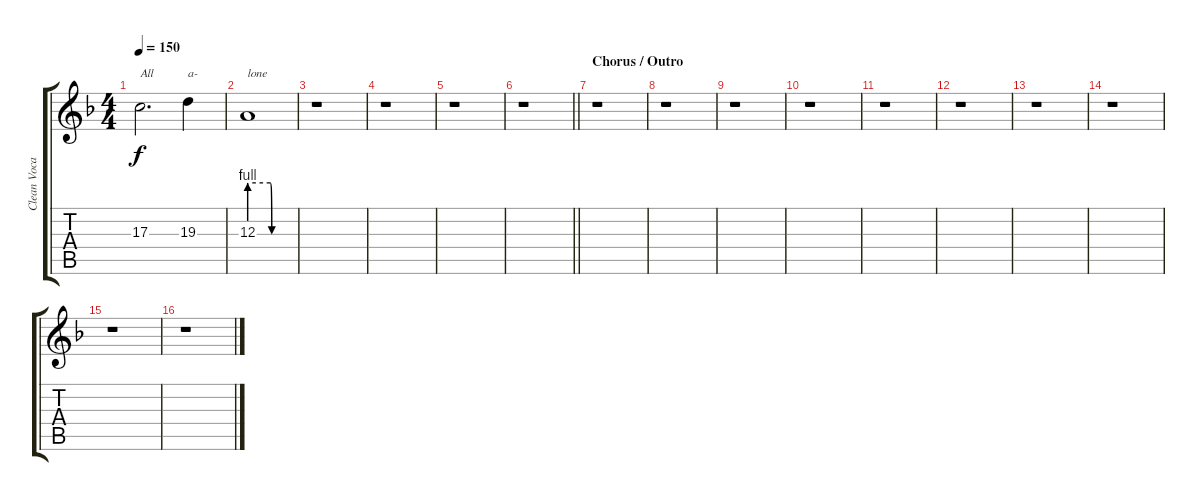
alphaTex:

\track ("Clean Vocals" "Clean Voca") {instrument synthvoice}
\staff {score tabs}
\tuning (E4 B3 G3 D3 A2 D2) {hide}
\ts (4 4)
\tempo 150
\clef g2
\ks f
17.3.2{d txt "All" dy f} 19.3.4{txt "a-"} |
12.3{be (custom 0 4 28 4 30 0 60 0)}.1{txt "lone"} |
r.1 |
r.1 |
r.1 |
\barLineRight lightlight
r.1 |
\section ("" "Chorus / Outro")
r.1 |
r.1 |
r.1 |
r.1 |
r.1 |
r.1 |
r.1 |
r.1 |
r.1 |
r.1
